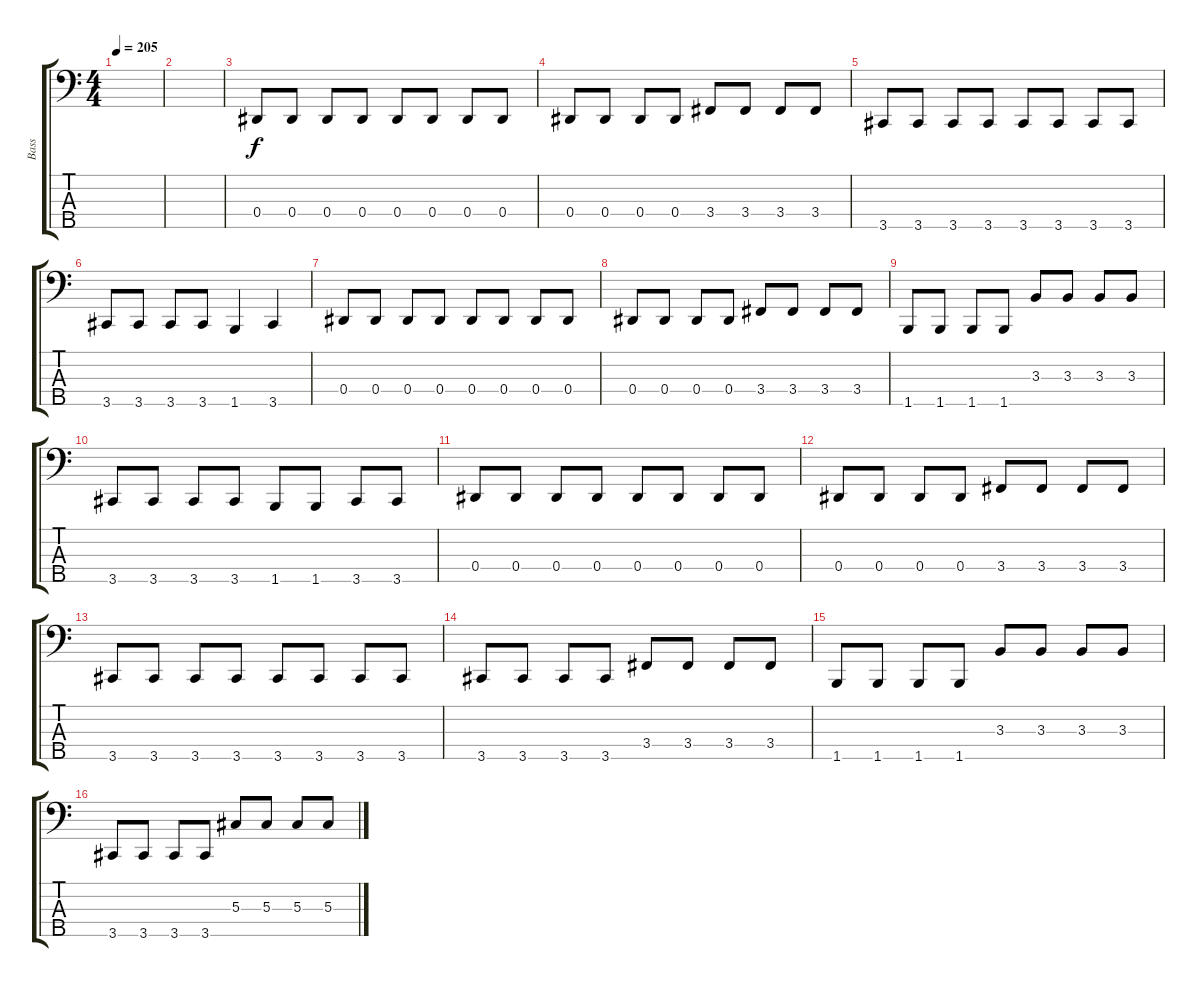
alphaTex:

\track ("Bass" "Bass") {instrument electricbasspick}
\staff {score tabs}
\tuning (Gb2 Db2 Ab1 Eb1 Bb0) {hide}
\ts (4 4)
\tempo 205
\clef f4
\ks c
|
|
0.4.8 0.4.8 0.4.8 0.4.8 0.4.8 0.4.8 0.4.8 0.4.8 |
0.4.8 0.4.8 0.4.8 0.4.8 3.4.8 3.4.8 3.4.8 3.4.8 |
3.5.8 3.5.8 3.5.8 3.5.8 3.5.8 3.5.8 3.5.8 3.5.8 |
3.5.8 3.5.8 3.5.8 3.5.8 1.5.4 3.5.4 |
0.4.8 0.4.8 0.4.8 0.4.8 0.4.8 0.4.8 0.4.8 0.4.8 |
0.4.8 0.4.8 0.4.8 0.4.8 3.4.8 3.4.8 3.4.8 3.4.8 |
1.5.8 1.5.8 1.5.8 1.5.8 3.3.8 3.3.8 3.3.8 3.3.8 |
3.5.8 3.5.8 3.5.8 3.5.8 1.5.8 1.5.8 3.5.8 3.5.8 |
0.4.8 0.4.8 0.4.8 0.4.8 0.4.8 0.4.8 0.4.8 0.4.8 |
0.4.8 0.4.8 0.4.8 0.4.8 3.4.8 3.4.8 3.4.8 3.4.8 |
3.5.8 3.5.8 3.5.8 3.5.8 3.5.8 3.5.8 3.5.8 3.5.8 |
3.5.8 3.5.8 3.5.8 3.5.8 3.4.8 3.4.8 3.4.8 3.4.8 |
1.5.8 1.5.8 1.5.8 1.5.8 3.3.8 3.3.8 3.3.8 3.3.8 |
3.5.8 3.5.8 3.5.8 3.5.8 5.3.8 5.3.8 5.3.8 5.3.8
